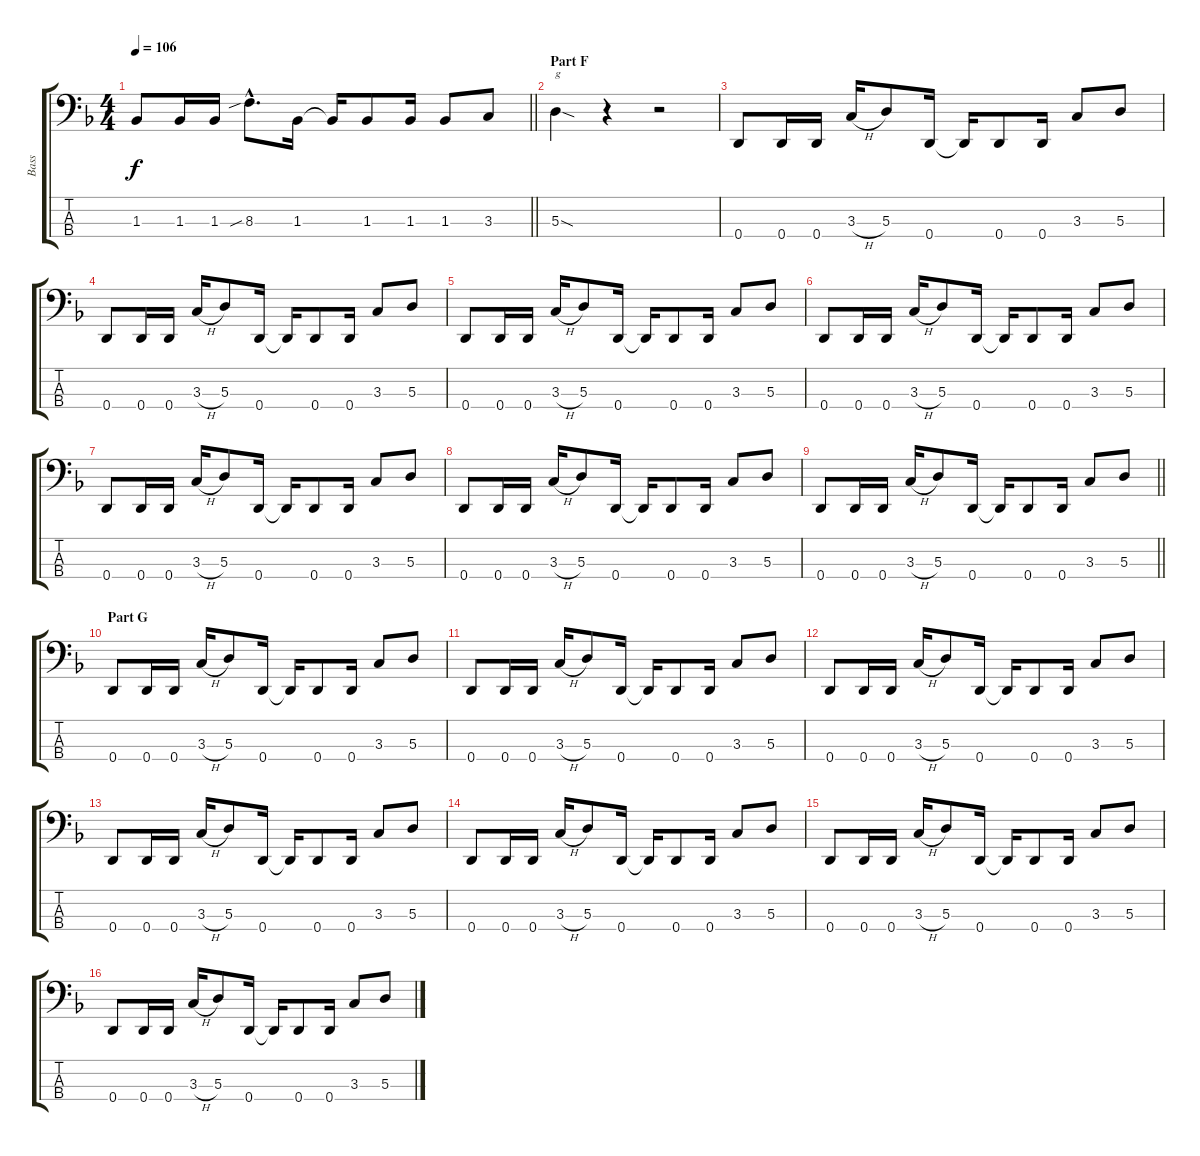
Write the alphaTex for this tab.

\track ("Bass" "Bass") {instrument electricbasspick}
\staff {score tabs}
\tuning (G2 D2 A1 D1) {hide}
\ts (4 4)
\tempo 106
\clef f4
\barLineRight lightlight
\ks f
1.3.8{dy f} 1.3.16 1.3.16 8.3{sib hac}.8{d} 1.3.16 1.3{t}.16 1.3.8 1.3.16 1.3.8 3.3.8 |
\section ("" "Part F")
5.3{sod}.4{txt "g"} r.4 r.2 |
0.4.8 0.4.16 0.4.16 3.3{h}.16 5.3.8 0.4.16 0.4{t}.16 0.4.8 0.4.16 3.3.8 5.3.8 |
0.4.8 0.4.16 0.4.16 3.3{h}.16 5.3.8 0.4.16 0.4{t}.16 0.4.8 0.4.16 3.3.8 5.3.8 |
0.4.8 0.4.16 0.4.16 3.3{h}.16 5.3.8 0.4.16 0.4{t}.16 0.4.8 0.4.16 3.3.8 5.3.8 |
0.4.8 0.4.16 0.4.16 3.3{h}.16 5.3.8 0.4.16 0.4{t}.16 0.4.8 0.4.16 3.3.8 5.3.8 |
0.4.8 0.4.16 0.4.16 3.3{h}.16 5.3.8 0.4.16 0.4{t}.16 0.4.8 0.4.16 3.3.8 5.3.8 |
0.4.8 0.4.16 0.4.16 3.3{h}.16 5.3.8 0.4.16 0.4{t}.16 0.4.8 0.4.16 3.3.8 5.3.8 |
\barLineRight lightlight
0.4.8 0.4.16 0.4.16 3.3{h}.16 5.3.8 0.4.16 0.4{t}.16 0.4.8 0.4.16 3.3.8 5.3.8 |
\section ("" "Part G")
0.4.8 0.4.16 0.4.16 3.3{h}.16 5.3.8 0.4.16 0.4{t}.16 0.4.8 0.4.16 3.3.8 5.3.8 |
0.4.8 0.4.16 0.4.16 3.3{h}.16 5.3.8 0.4.16 0.4{t}.16 0.4.8 0.4.16 3.3.8 5.3.8 |
0.4.8 0.4.16 0.4.16 3.3{h}.16 5.3.8 0.4.16 0.4{t}.16 0.4.8 0.4.16 3.3.8 5.3.8 |
0.4.8 0.4.16 0.4.16 3.3{h}.16 5.3.8 0.4.16 0.4{t}.16 0.4.8 0.4.16 3.3.8 5.3.8 |
0.4.8 0.4.16 0.4.16 3.3{h}.16 5.3.8 0.4.16 0.4{t}.16 0.4.8 0.4.16 3.3.8 5.3.8 |
0.4.8 0.4.16 0.4.16 3.3{h}.16 5.3.8 0.4.16 0.4{t}.16 0.4.8 0.4.16 3.3.8 5.3.8 |
0.4.8 0.4.16 0.4.16 3.3{h}.16 5.3.8 0.4.16 0.4{t}.16 0.4.8 0.4.16 3.3.8 5.3.8
